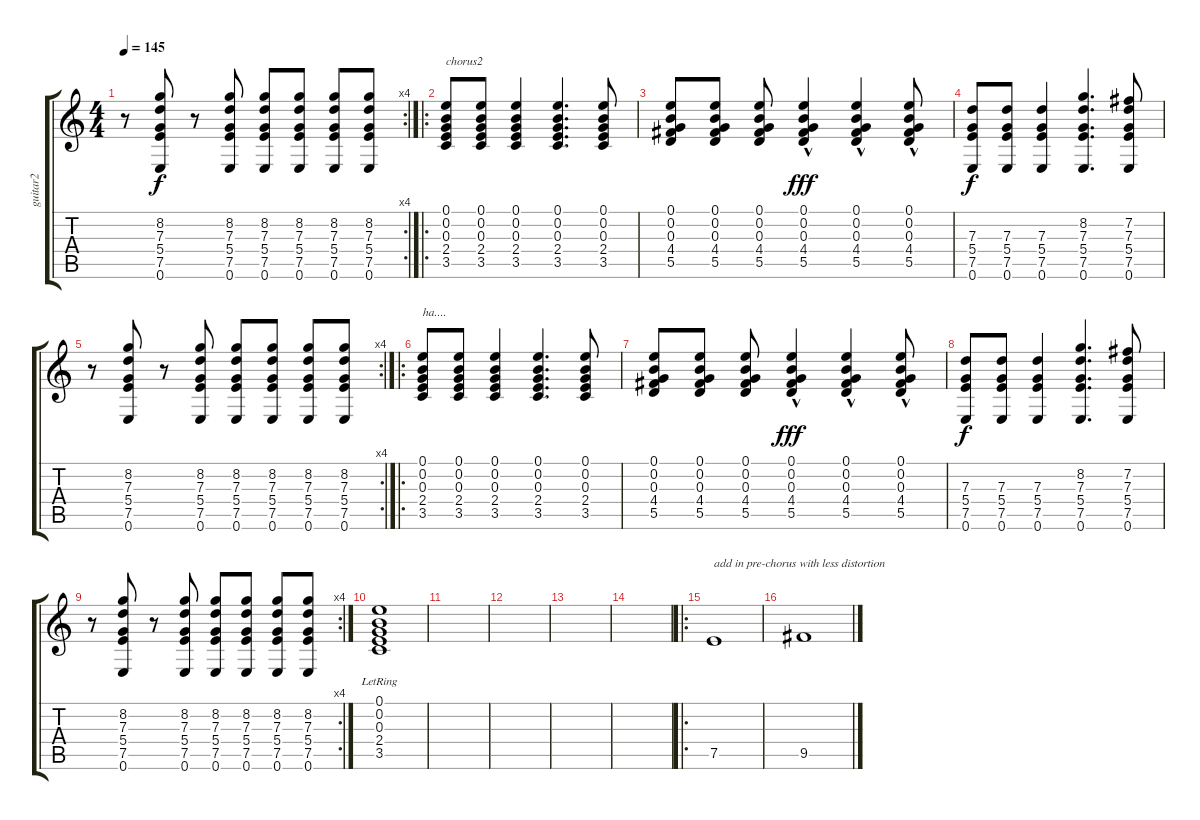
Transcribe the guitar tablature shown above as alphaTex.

\track ("guitar2" "guitar2") {instrument acousticguitarsteel}
\staff {score tabs}
\tuning (E4 B3 G3 D3 A2 E2) {hide}
\rc 4
\ts (4 4)
\tempo 145
\clef g2
\ks c
r.8{dy f} (8.2 7.3 5.4 7.5 0.6).8 r.8 (8.2 7.3 5.4 7.5 0.6).8 (8.2 7.3 5.4 7.5 0.6).8 (8.2 7.3 5.4 7.5 0.6).8 (8.2 7.3 5.4 7.5 0.6).8 (8.2 7.3 5.4 7.5 0.6).8 |
\ro
(0.1 0.2 0.3 2.4 3.5).8{txt "chorus2"} (0.1 0.2 0.3 2.4 3.5).8 (0.1 0.2 0.3 2.4 3.5).4 (0.1 0.2 0.3 2.4 3.5).4{d} (0.1 0.2 0.3 2.4 3.5).8 |
(0.1 0.2 0.3 4.4 5.5).8 (0.1 0.2 0.3 4.4 5.5).8 (0.1 0.2 0.3 4.4 5.5).8 (0.1 0.2 0.3 4.4{hac} 5.5).4{dy fff} (0.1 0.2{hac} 0.3 4.4 5.5).4 (0.1 0.2{hac} 0.3 4.4 5.5).8 |
(7.3 5.4 7.5 0.6).8{dy f} (7.3 5.4 7.5 0.6).8 (7.3 5.4 7.5 0.6).4 (8.2 7.3 5.4 7.5 0.6).4{d} (7.2 7.3 5.4 7.5 0.6).8 |
\rc 4
r.8 (8.2 7.3 5.4 7.5 0.6).8 r.8 (8.2 7.3 5.4 7.5 0.6).8 (8.2 7.3 5.4 7.5 0.6).8 (8.2 7.3 5.4 7.5 0.6).8 (8.2 7.3 5.4 7.5 0.6).8 (8.2 7.3 5.4 7.5 0.6).8 |
\ro
(0.1 0.2 0.3 2.4 3.5).8{txt "ha...."} (0.1 0.2 0.3 2.4 3.5).8 (0.1 0.2 0.3 2.4 3.5).4 (0.1 0.2 0.3 2.4 3.5).4{d} (0.1 0.2 0.3 2.4 3.5).8 |
(0.1 0.2 0.3 4.4 5.5).8 (0.1 0.2 0.3 4.4 5.5).8 (0.1 0.2 0.3 4.4 5.5).8 (0.1 0.2 0.3 4.4{hac} 5.5).4{dy fff} (0.1 0.2{hac} 0.3 4.4 5.5).4 (0.1 0.2{hac} 0.3 4.4 5.5).8 |
(7.3 5.4 7.5 0.6).8{dy f} (7.3 5.4 7.5 0.6).8 (7.3 5.4 7.5 0.6).4 (8.2 7.3 5.4 7.5 0.6).4{d} (7.2 7.3 5.4 7.5 0.6).8 |
\rc 4
r.8 (8.2 7.3 5.4 7.5 0.6).8 r.8 (8.2 7.3 5.4 7.5 0.6).8 (8.2 7.3 5.4 7.5 0.6).8 (8.2 7.3 5.4 7.5 0.6).8 (8.2 7.3 5.4 7.5 0.6).8 (8.2 7.3 5.4 7.5 0.6).8 |
(0.1 0.2{lr} 0.3 2.4 3.5).1 |
|
|
|
|
\ro
7.5.1{txt "add in pre-chorus with less distortion"} |
9.5.1
